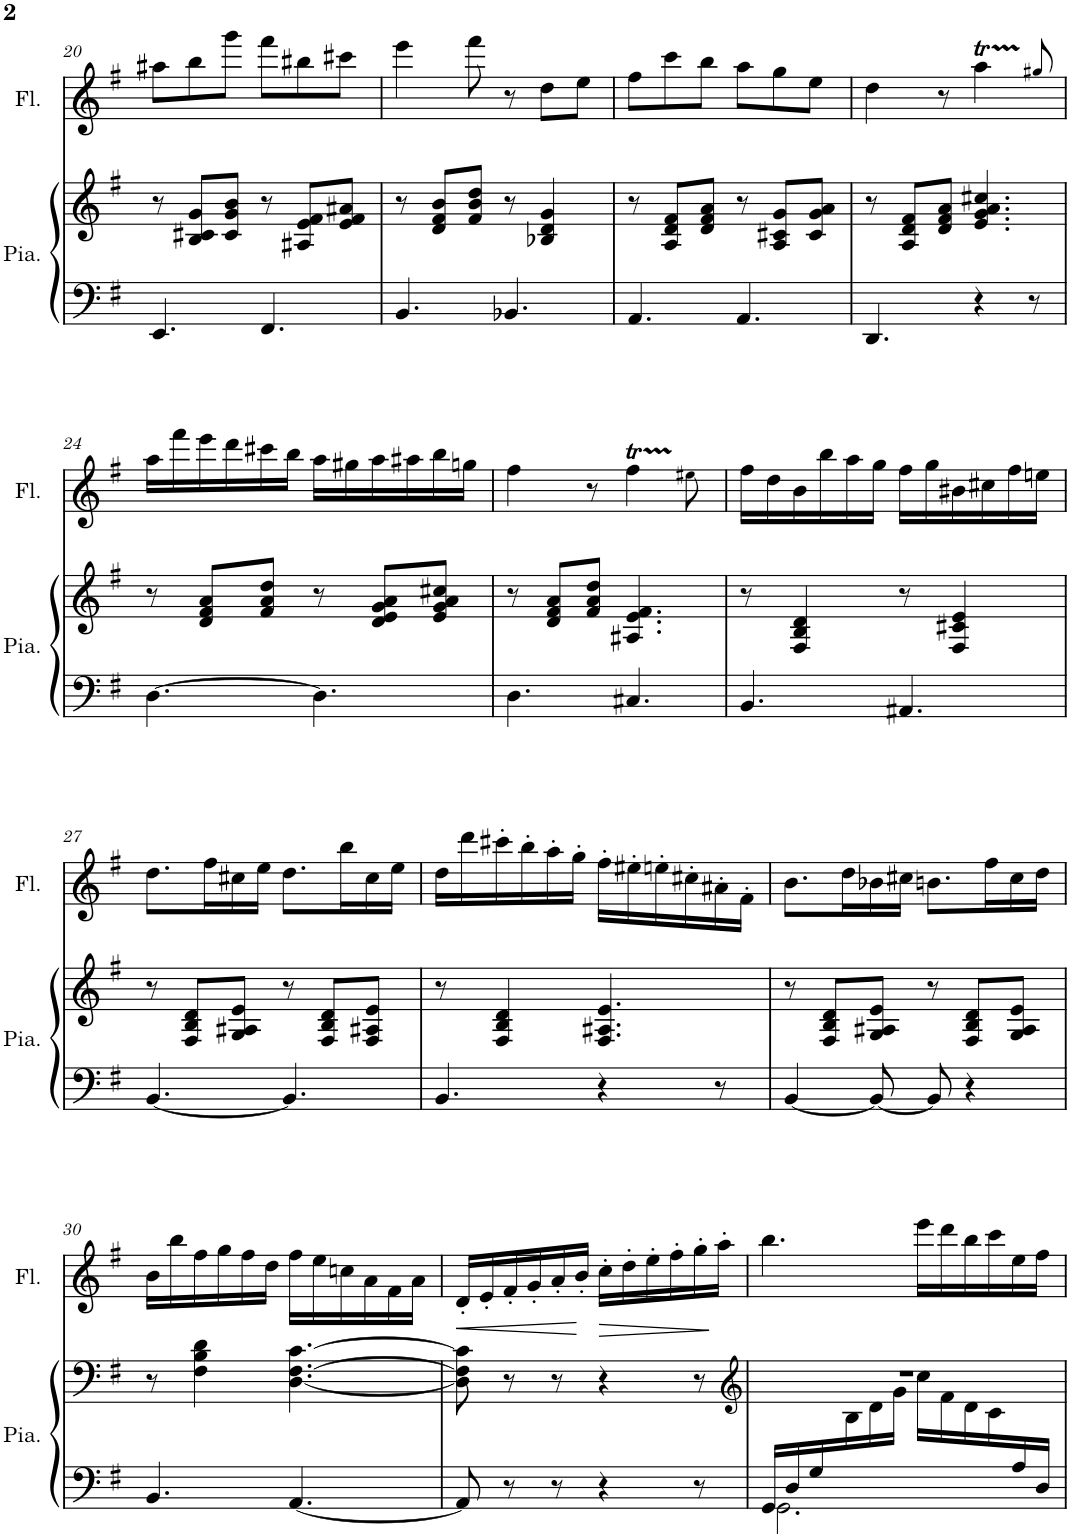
**kern	**kern	**kern	**dynam
*part2	*part2	*part1	*part1
*staff3	*staff2	*staff1	*staff1
*I"Piano	*	*I"Flûte	*
*I'Pia.	*	*I'Fl.	*
!!LO:PB:g=z
*clefF4	*clefG2	*clefG2	*
*k[f#]	*k[f#]	*k[f#]	*
*M6/8	*M6/8	*M6/8	*
=20	=20	=20	=20
4.EE/	8r	8aa#X\L	.
.	8B/ 8c#X/ 8g/L	8bb\	.
.	8c#/ 8g/ 8b/J	8ggg\J	.
4.FF#/	8r	8fff#\L	.
.	8A#X/ 8e/ 8f#/L	8bb#X\	.
.	8e/ 8f#/ 8a#X/J	8ccc#X\J	.
=21	=21	=21	=21
4.BB/	8r	4eee\	.
.	8d/ 8f#/ 8b/L	.	.
.	8f#/ 8b/ 8dd/J	8fff#\	.
4.BB-X/	8r	8r	.
.	4B-X/ 4d/ 4g/	8dd\L	.
.	.	8ee\J	.
=22	=22	=22	=22
4.AA/	8r	8ff#\L	.
.	8A/ 8d/ 8f#/L	8ccc\	.
.	8d/ 8f#/ 8a/J	8bb\J	.
4.AA/	8r	8aa\L	.
.	8A/ 8c#X/ 8g/L	8gg\	.
.	8c#/ 8g/ 8a/J	8ee\J	.
=23	=23	=23	=23
4.DD/	8r	4dd\	.
.	8A/ 8d/ 8f#/L	.	.
.	8d/ 8f#/ 8a/J	8r	.
4r	4.e/ 4.g/ 4.a/ 4.cc#X/	4aaT\	.
8r	.	8gg#X!/	.
!!LO:LB:g=z
=24	=24	=24	=24
[4.D\	8r	16aa\LL	.
.	.	16fff#\	.
.	8d/ 8f#/ 8a/L	16eee\	.
.	.	16ddd\	.
.	8f#/ 8a/ 8dd/J	16ccc#X\	.
.	.	16bb\JJ	.
4.D\]	8r	16aa\LL	.
.	.	16gg#X\	.
.	8d/ 8e/ 8g/ 8a/L	16aa\	.
.	.	16aa#X\	.
.	8e/ 8g/ 8a/ 8cc#X/J	16bb\	.
.	.	16ggn\JJ	.
=25	=25	=25	=25
4.D\	8r	4ff#\	.
.	8d/ 8f#/ 8a/L	.	.
.	8f#/ 8a/ 8dd/J	8r	.
4.C#X/	4.A#X/ 4.e/ 4.f#/	4ff#t\	.
.	.	8ee#X!\	.
=26	=26	=26	=26
4.BB/	8r	16ff#\LL	.
.	.	16dd\	.
.	4F#/ 4B/ 4d/	16b\	.
.	.	16bb\	.
.	.	16aa\	.
.	.	16gg\JJ	.
4.AA#X/	8r	16ff#\LL	.
.	.	16gg\	.
.	4F#/ 4c#X/ 4e/	16b#X\	.
.	.	16cc#X\	.
.	.	16ff#\	.
.	.	16een\JJ	.
!!LO:LB:g=z
=27	=27	=27	=27
[4.BB/	8r	8.dd\L	.
.	8F#/ 8B/ 8d/L	.	.
.	.	16ff#\L	.
.	8G/ 8A#X/ 8e/J	16cc#X\	.
.	.	16ee\JJ	.
4.BB/]	8r	8.dd\L	.
.	8F#/ 8B/ 8d/L	.	.
.	.	16bb\L	.
.	8F#/ 8A#X/ 8e/J	16cc#\	.
.	.	16ee\JJ	.
=28	=28	=28	=28
4.BB/	8r	16dd\LL	.
.	.	16ddd\	.
.	4F#/ 4B/ 4d/	16ccc#X'\	.
.	.	16bb'\	.
.	.	16aa'\	.
.	.	16gg'\JJ	.
4r	4.F#/ 4.A#X/ 4.e/	16ff#'\LL	.
.	.	16ee#X'\	.
.	.	16een'\	.
.	.	16cc#X'\	.
8r	.	16a#X'\	.
.	.	16f#'\JJ	.
=29	=29	=29	=29
[4BB/	8r	8.b\L	.
.	8F#/ 8B/ 8d/L	.	.
.	.	16dd\L	.
8BB/_	8G/ 8A#X/ 8e/J	16b-X\	.
.	.	16cc#X\JJ	.
8BB/]	8r	8.bn\L	.
4r	8F#/ 8B/ 8d/L	.	.
.	.	16ff#\L	.
.	8G/ 8A#/ 8e/J	16cc#\	.
.	.	16dd\JJ	.
!!LO:LB:g=z
=30	=30	=30	=30
*	*clefF4	*	*
4.BB/	8r	16b\LL	.
.	.	16bb\	.
.	4F#\ 4B\ 4d\	16ff#\	.
.	.	16gg\	.
.	.	16ff#\	.
.	.	16dd\JJ	.
[4.AA/	[4.D\ [4.F#\ [4.c\	16ff#\LL	.
.	.	16ee\	.
.	.	16ccn\	.
.	.	16a\	.
.	.	16f#\	.
.	.	16a\JJ	.
=31	=31	=31	=31
!	!	!	!LO:HP:b
8AA/]	8D\] 8F#\] 8c\]	16d'/LL	<
.	.	16e'/	.
8r	8r	16f#'/	.
.	.	16g'/	.
8r	8r	16a'/	.
.	.	16b'/JJ	[
!	!	!	!LO:HP:b
4r	4r	16cc'\LL	>
.	.	16dd'\	.
.	.	16ee'\	.
.	.	16ff#'\	.
8r	8r	16gg'\	.
.	.	16aa'\JJ	]
=32	=32	=32	=32
*	*clefG2	*	*
*^	*^	*	*
16GG/LL	2.GG\	2.r	8.ryy	4.bb\	.
16D/	.	.	.	.	.
16G/	.	.	.	.	.
4..ryy	.	.	16B\	.	.
.	.	.	16d\	.	.
.	.	.	16g\JJ	.	.
.	.	.	16cc\LL	16eee\LL	.
.	.	.	16f#\	16ddd\	.
.	.	.	16d\	16bb\	.
.	.	.	16c\	16ccc\	.
16A/	.	.	8ryy	16ee\	.
16D/JJ	.	.	.	16ff#\JJ	.
*v	*v	*	*	*	*
*	*v	*v	*	*
=	=	=	=
*-	*-	*-	*-
